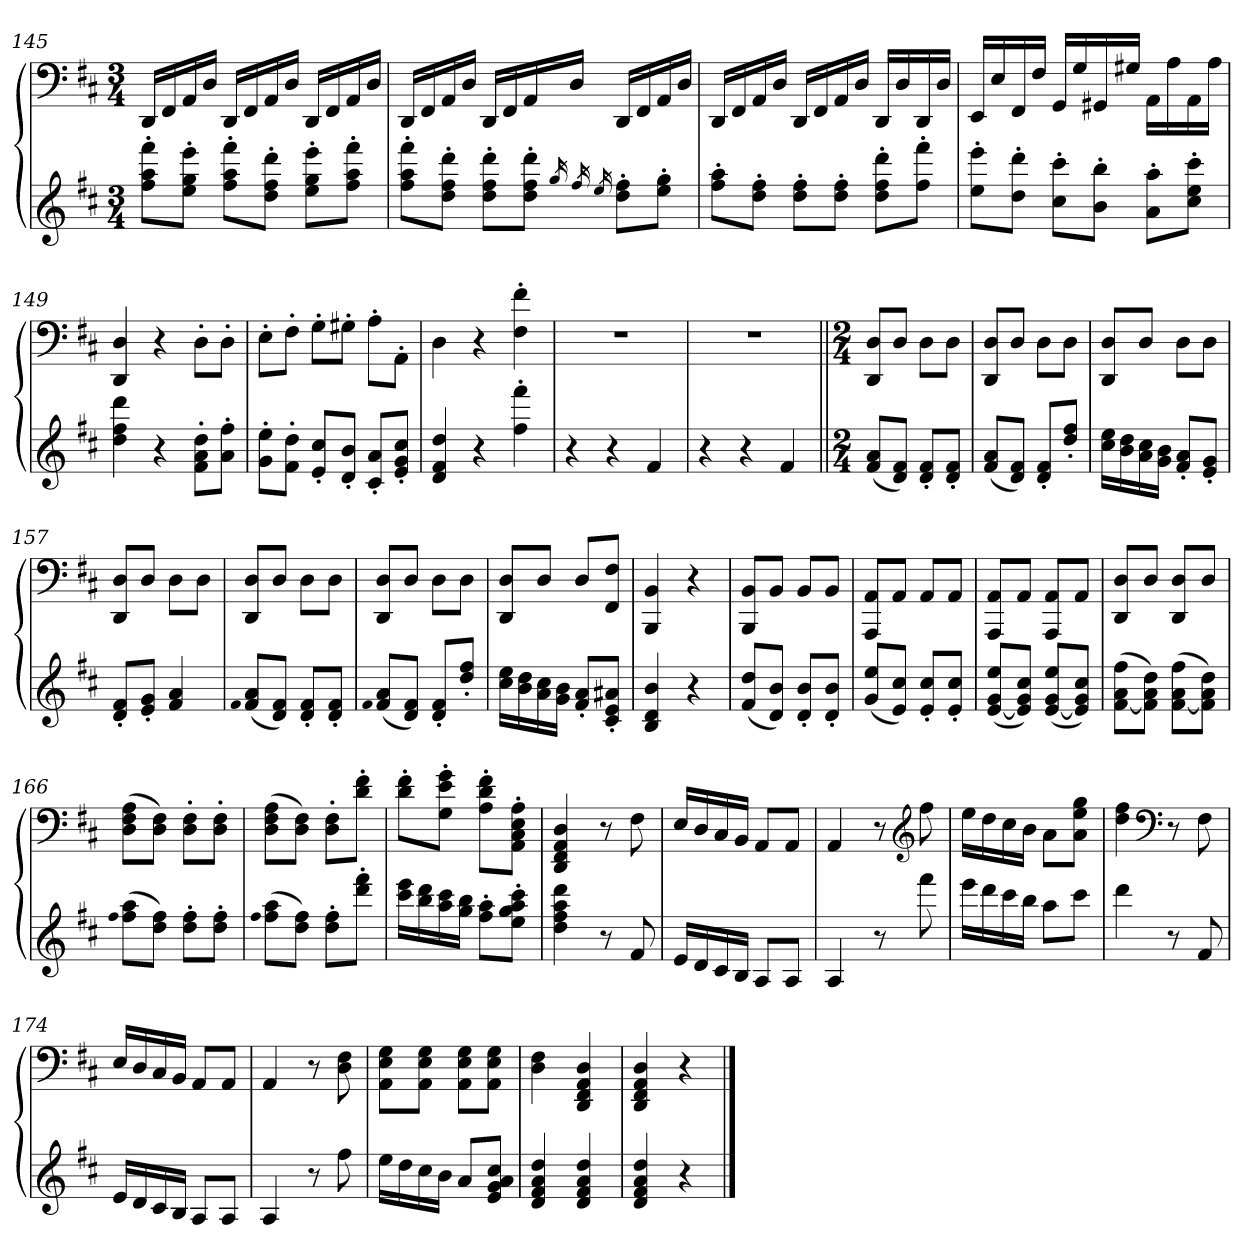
**kern	**kern
*part1	*part1
*staff2	*staff1
*clefG2	*clefF4
*k[f#c#]	*k[f#c#]
*M3/4	*M3/4
=145	=145
8ff#' 8aa' 8fff#'L	16DDLL
.	16FF#
8ee' 8gg' 8eee'J	16AA
.	16DJJ
8ff#' 8aa' 8fff#'L	16DDLL
.	16FF#
8dd' 8ff#' 8ddd'J	16AA
.	16DJJ
8ee' 8gg' 8eee'L	16DDLL
.	16FF#
8ff#' 8aa' 8fff#'J	16AA
.	16DJJ
=146	=146
8ff#' 8aa' 8fff#'L	16DDLL
.	16FF#
8dd' 8ff#' 8ddd'J	16AA
.	16DJJ
8dd' 8ff#' 8ddd'L	16DDLL
.	16FF#
8dd' 8ff#' 8ddd'J	16AA
.	16DJJ
16qgg	.
16qff#	.
16qee	.
8dd' 8ff#'L	16DDLL
.	16FF#
8ee' 8gg'J	16AA
.	16DJJ
=147	=147
8ff#' 8aa'L	16DDLL
.	16FF#
8dd' 8ff#'J	16AA
.	16DJJ
8dd' 8ff#'L	16DDLL
.	16FF#
8dd' 8ff#'J	16AA
.	16DJJ
8dd' 8ff#' 8ddd'L	16DDLL
.	16D
8ff#' 8fff#'J	16DD
.	16DJJ
=148	=148
8ee' 8eee'L	16EELL
.	16E
8dd' 8ddd'J	16FF#
.	16F#JJ
8cc#' 8ccc#'L	16GGLL
.	16G
8b' 8bb'J	16GG#X
.	16G#XJJ
8a' 8aa'L	16AALL
.	16A
8cc#' 8ee' 8ccc#'J	16AA
.	16AJJ
=149	=149
4dd 4ff# 4ddd	4DD 4D
4r	4r
8f#' 8a' 8dd'L	8D'L
8a' 8ff#'J	8D'J
=150	=150
8g' 8ee'L	8E'L
8f#' 8dd'J	8F#'J
8e' 8cc#'L	8G'L
8d' 8b'J	8G#X'J
8c#' 8a'L	8A'L
8e' 8g' 8cc#'J	8AA'J
=151	=151
4d 4f# 4dd	4D
4r	4r
4ff#' 4fff#'	4F#' 4f#'
=152	=152
4r	2.r
4r	.
4f#	.
=153	=153
4r	2.r
4r	.
4f#	.
=154||	=154||
*M2/4	*M2/4
(8f# 8aL	8DD 8DL
8d 8f#J)	8DJ
8d' 8f#'L	8DL
8d' 8f#'J	8DJ
=155	=155
(8f# 8aL	8DD 8DL
8d 8f#J)	8DJ
8d' 8f#'L	8DL
8dd' 8ff#'J	8DJ
=156	=156
16cc# 16eeLL	8DD 8DL
16b 16dd	.
16a 16cc#	8DJ
16g 16bJJ	.
8f#' 8a'L	8DL
8e' 8g'J	8DJ
=157	=157
8d' 8f#'L	8DD 8DL
8e' 8g'J	8DJ
4f# 4a	8DL
.	8DJ
=158	=158
qf#	.
(8f# 8aL	8DD 8DL
8d 8f#J)	8DJ
8d' 8f#'L	8DL
8d' 8f#'J	8DJ
=159	=159
qf#	.
(8f# 8aL	8DD 8DL
8d 8f#J)	8DJ
8d' 8f#'L	8DL
8dd' 8ff#'J	8DJ
=160	=160
16cc# 16eeLL	8DD 8DL
16b 16dd	.
16a 16cc#	8DJ
16g 16bJJ	.
8f#' 8a'L	8DL
8c#' 8e' 8a#X'J	8FF# 8F#J
=161	=161
4B 4d 4b	4BBB 4BB
4r	4r
=162	=162
(8f# 8ddL	8BBB 8BBL
8d 8bJ)	8BBJ
8d' 8b'L	8BBL
8d' 8b'J	8BBJ
=163	=163
(8g 8eeL	8AAA 8AAL
8e 8cc#J)	8AAJ
8e' 8cc#'L	8AAL
8e' 8cc#'J	8AAJ
=164	=164
([8e 8g 8eeL	8AAA 8AAL
8e] 8g 8cc#J)	8AAJ
([8e 8g 8eeL	8AAA 8AAL
8e] 8g 8cc#J)	8AAJ
=165	=165
([8f# 8a 8ff#L	8DD 8DL
8f#] 8a 8ddJ)	8DJ
([8f# 8a 8ff#L	8DD 8DL
8f#] 8a 8ddJ)	8DJ
=166	=166
qff#	.
(8ff# 8aaL	(8D 8F# 8AL
8dd 8ff#J)	8D 8F#J)
8dd' 8ff#'L	8D' 8F#'L
8dd' 8ff#'J	8D' 8F#'J
=167	=167
qff#	.
(8ff# 8aaL	(8D 8F# 8AL
8dd 8ff#J)	8D 8F#J)
8dd' 8ff#'L	8D' 8F#'L
8ddd' 8fff#'J	8d' 8f#'J
=168	=168
16ccc# 16eeeLL	8d' 8f#'L
16bb 16ddd	.
16aa 16ccc#	8G' 8e' 8g'J
16gg 16bbJJ	.
8ff#' 8aa'L	8A' 8d' 8f#'L
8ee' 8gg' 8aa' 8ccc#'J	8AA' 8C#' 8E' 8A'J
=169	=169
4dd 4ff# 4aa 4ddd	4DD 4FF# 4AA 4D
8r	8r
8f#	8F#
=170	=170
16eLL	16ELL
16d	16D
16c#	16C#
16BJJ	16BBJJ
8AL	8AAL
8AJ	8AAJ
=171	=171
4A	4AA
8r	8r
*	*clefG2
8fff#	8ff#
=172	=172
16eeeLL	16eeLL
16ddd	16dd
16ccc#	16cc#
16bbJJ	16bJJ
8aaL	8aL
8ccc#J	8a 8ee 8ggJ
=173	=173
4ddd	4dd 4ff#
*	*clefF4
8r	8r
8f#	8F#
=174	=174
16eLL	16ELL
16d	16D
16c#	16C#
16BJJ	16BBJJ
8AL	8AAL
8AJ	8AAJ
=175	=175
4A	4AA
8r	8r
8ff#	8D 8F#
=176	=176
16eeLL	8AA 8E 8GL
16dd	.
16cc#	8AA 8E 8GJ
16bJJ	.
8aL	8AA 8E 8GL
8e 8g 8a 8cc#J	8AA 8E 8GJ
=177	=177
4d 4f# 4a 4dd	4D 4F#
4d 4f# 4a 4dd	4DD 4FF# 4AA 4D
=178	=178
4d 4f# 4a 4dd	4DD 4FF# 4AA 4D
4r	4r
==	==
*-	*-
